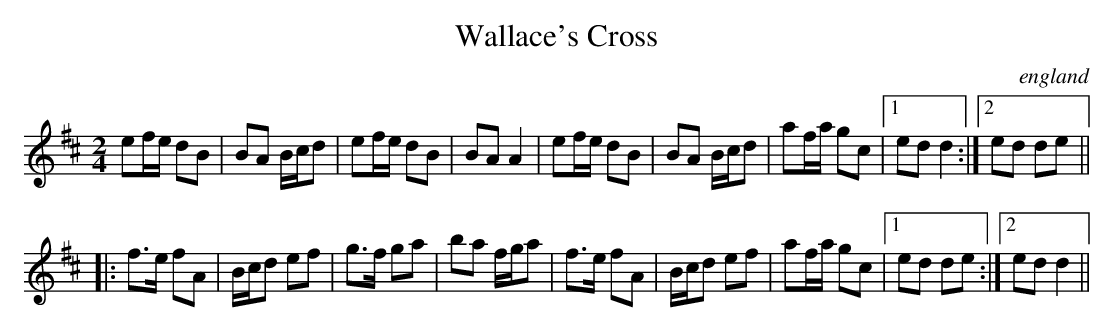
X:1
T:Wallace's Cross
O:england
M:2/4
L:1/8
K:D
ef/e/ dB|BA B/c/d|ef/e/ dB|BA A2|ef/e/ dB|BA B/c/d|af/a/ gc|1 ed d2:|2 ed de||
|:f>e fA|B/c/d ef|g>f ga|ba f/g/a|f>e fA|B/c/d ef|af/a/ gc|1 ed de:|2 ed d2||
